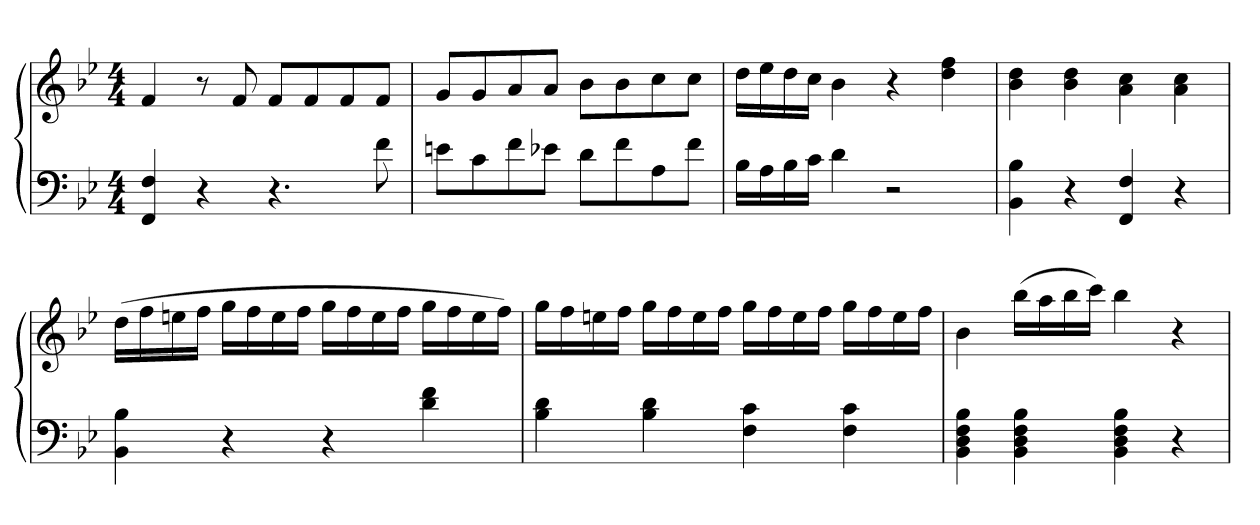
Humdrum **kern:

**kern	**kern
*part1	*part1
*staff2	*staff1
*clefF4	*clefG2
*k[b-e-]	*k[b-e-]
*M4/4	*M4/4
=	=
4FF 4F	4f
4r	8r
.	8f
4.r	8fL
.	8f
.	8f
8f	8fJ
=	=
8enL	8gL
8c	8g
8f	8a
8e-XJ	8aJ
8dL	8b-L
8f	8b-
8A	8cc
8fJ	8ccJ
=	=
16B-LL	16ddLL
16A	16ee-
16B-	16dd
16cJJ	16ccJJ
4d	4b-
2r	4r
.	4dd 4ff
=	=
4BB- 4B-	4b- 4dd
4r	4b- 4dd
4FF 4F	4a 4cc
4r	4a 4cc
=	=
4BB- 4B-	(16ddLL
.	16ff
.	16een
.	16ffJJ
4r	16ggLL
.	16ff
.	16ee
.	16ffJJ
4r	16ggLL
.	16ff
.	16ee
.	16ffJJ
4d 4f	16ggLL
.	16ff
.	16ee
.	16ffJJ)
=	=
4B- 4d	16ggLL
.	16ff
.	16een
.	16ffJJ
4B- 4d	16ggLL
.	16ff
.	16ee
.	16ffJJ
4F 4c	16ggLL
.	16ff
.	16ee
.	16ffJJ
4F 4c	16ggLL
.	16ff
.	16ee
.	16ffJJ
=	=
4BB- 4D 4F 4B-	4b-
4BB- 4D 4F 4B-	(16bb-LL
.	16aa
.	16bb-
.	16cccJJ)
4BB- 4D 4F 4B-	4bb-
4r	4r
=	=
*-	*-
